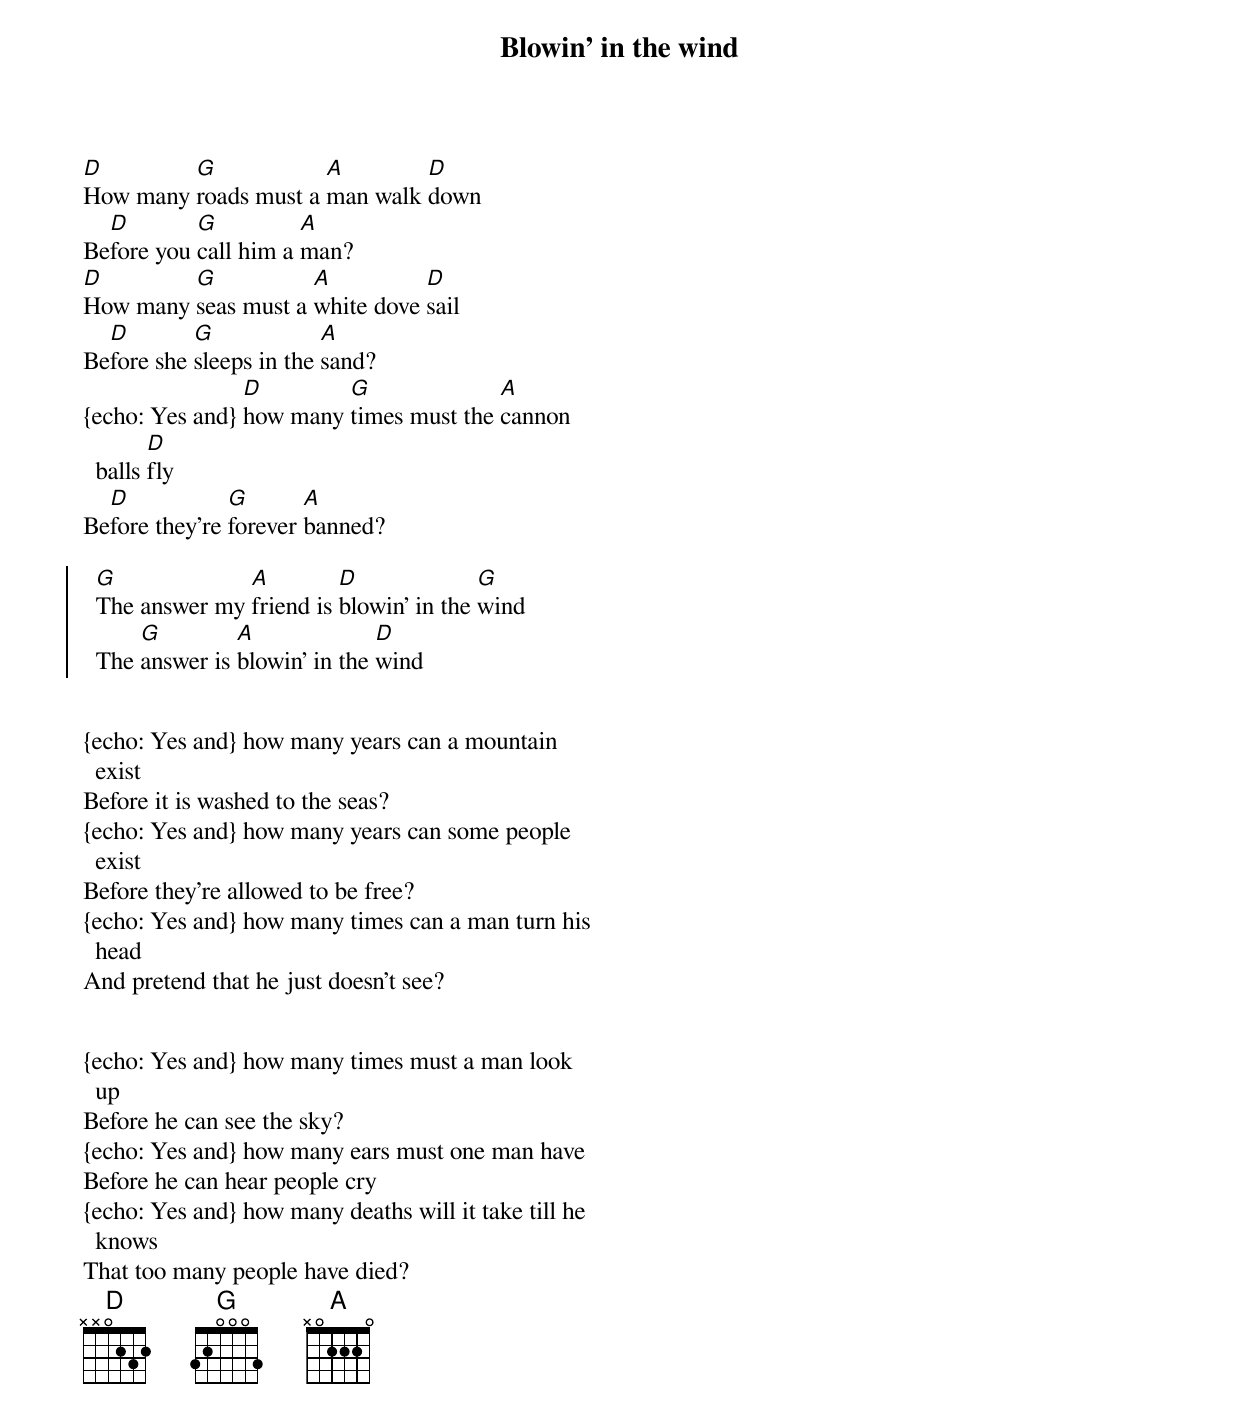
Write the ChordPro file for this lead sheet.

{title: Blowin' in the wind}
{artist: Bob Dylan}
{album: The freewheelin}
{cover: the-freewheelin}
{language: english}
{columns: 2}
{define: D frets X X 0 2 3 2}
{define: G frets 3 2 0 0 0 3}
{define: A frets X 0 2 2 2 0}


[D]How many [G]roads must a [A]man walk [D]down
Be[D]fore you [G]call him a [A]man?
[D]How many [G]seas must a [A]white dove [D]sail
Be[D]fore she [G]sleeps in the [A]sand?
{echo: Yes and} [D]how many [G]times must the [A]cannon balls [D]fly
Be[D]fore they're [G]forever [A]banned?

{start_of_chorus}
  [G]The answer my [A]friend is [D]blowin' in the [G]wind
  The [G]answer is [A]blowin' in the [D]wind
{end_of_chorus}


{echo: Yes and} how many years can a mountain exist
Before it is washed to the seas?
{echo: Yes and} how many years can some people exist
Before they're allowed to be free?
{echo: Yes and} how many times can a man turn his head
And pretend that he just doesn't see?


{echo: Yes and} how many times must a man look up
Before he can see the sky?
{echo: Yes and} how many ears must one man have
Before he can hear people cry
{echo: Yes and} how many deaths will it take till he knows
That too many people have died?
